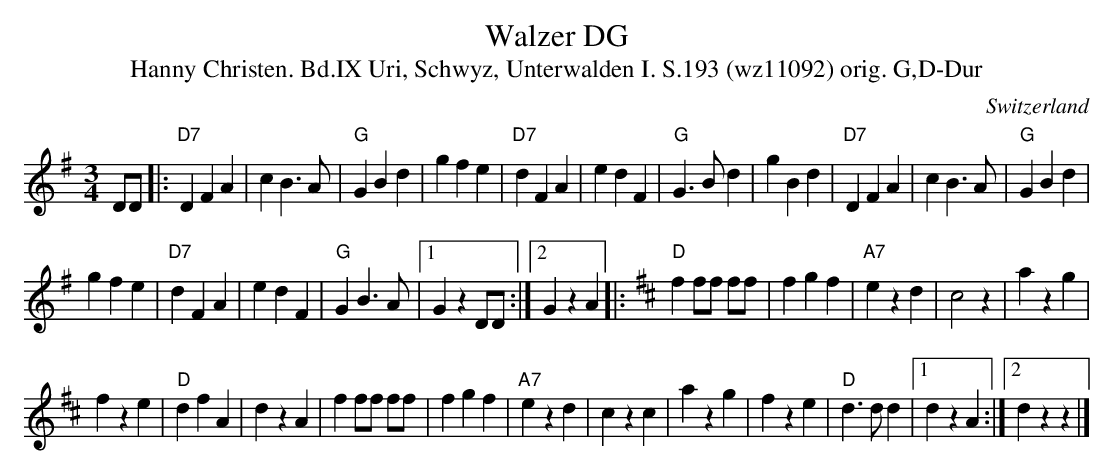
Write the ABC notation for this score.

X:1
T: Walzer DG
T:Hanny Christen. Bd.IX Uri, Schwyz, Unterwalden I. S.193 (wz11092) orig. G,D-Dur
M:3/4
L:1/4
O:Switzerland
K:G major
D/D/ |: "D7"DFA | cB>A | "G"GBd | gfe | "D7"dFA | edF | "G"G>Bd | gBd | "D7"DFA | cB>A | "G"GBd |
gfe | "D7"dFA | edF | "G"GB>A |1 Gz D/D/ :|2 GzA |: [K:D] "D"f f/f/ f/f/ | fgf | "A7"ezd | c2z | azg |
fze | "D"dfA | dzA | f f/f/ f/f/ | fgf | "A7"ezd | czc | azg | fze | "D"d>d d |1 dzA :|2 dzz |]
